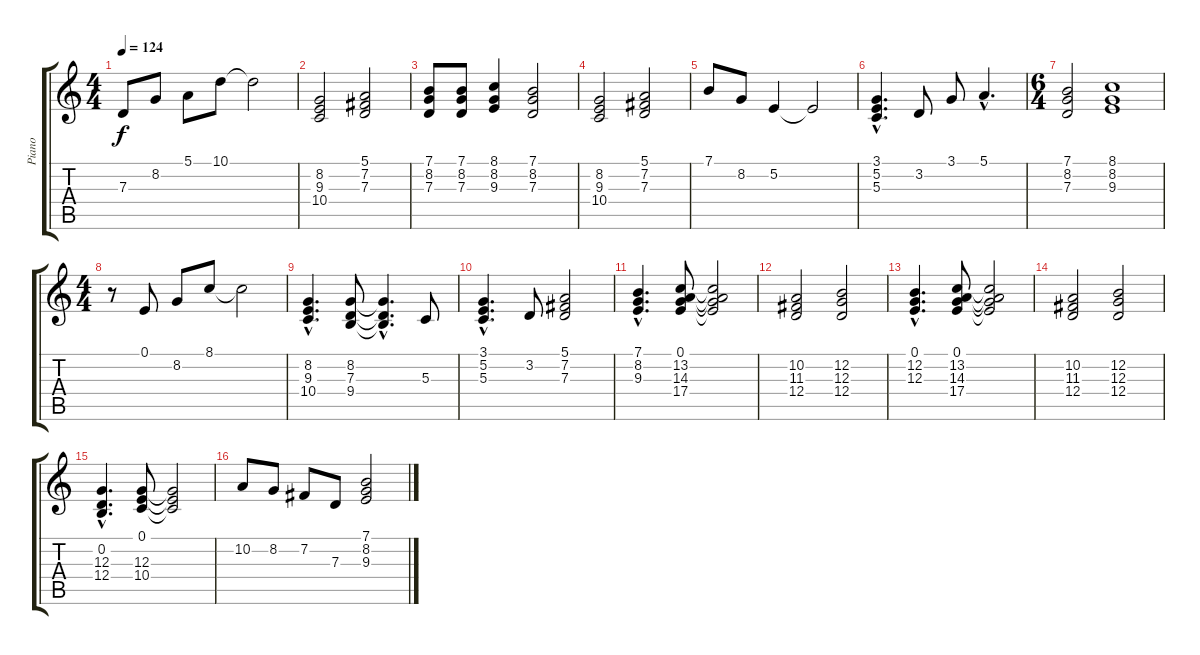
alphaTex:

\track ("Piano" "Piano") {instrument electricpiano2}
\staff {score tabs}
\tuning (E4 B3 G3 D3 A2 E2) {hide}
\ts (4 4)
\tempo 124
\clef g2
\ks c
7.3.8{dy f} 8.2.8 5.1.8 10.1.8 10.1{t}.2 |
(8.2 9.3 10.4).2 (5.1 7.2 7.3).2 |
(7.1 8.2 7.3).8 (7.1 8.2 7.3).8 (8.1 8.2 9.3).4 (7.1 8.2 7.3).2 |
(8.2 9.3 10.4).2 (5.1 7.2 7.3).2 |
7.1.8 8.2.8 5.2.4 5.2{t}.2 |
(3.1{hac} 5.2{hac} 5.3{hac}).4{d} 3.2.8 3.1.8 5.1{hac}.4{d} |
\ts (6 4)
(7.1 8.2 7.3).2 (8.1 8.2 9.3).1 |
\ts (4 4)
r.8 0.1.8 8.2.8 8.1.8 8.1{t}.2 |
(8.2{hac} 9.3{hac} 10.4{hac}).4{d} (8.2 7.3 9.4).8 (8.2{hac t} 7.3{hac t} 9.4{hac t}).4{d} 5.3.8 |
(3.1{hac} 5.2{hac} 5.3{hac}).4{d} 3.2.8 (5.1 7.2 7.3).2 |
(7.1{hac} 8.2{hac} 9.3{hac}).4{d} (0.1 13.2 14.3 17.4).8 (0.1{t} 13.2{t} 14.3{t} 17.4{t}).2 |
(10.2 11.3 12.4).2 (12.2 12.3 12.4).2 |
(0.1{hac} 12.2{hac} 12.3{hac}).4{d} (0.1 13.2 14.3 17.4).8 (0.1{t} 13.2{t} 14.3{t} 17.4{t}).2 |
(10.2 11.3 12.4).2 (12.2 12.3 12.4).2 |
(0.2{hac} 12.3{hac} 12.4{hac}).4{d} (0.1 12.3 10.4).8 (0.1{t} 12.3{t} 10.4{t}).2 |
10.2.8 8.2.8 7.2.8 7.3.8 (7.1 8.2 9.3).2
